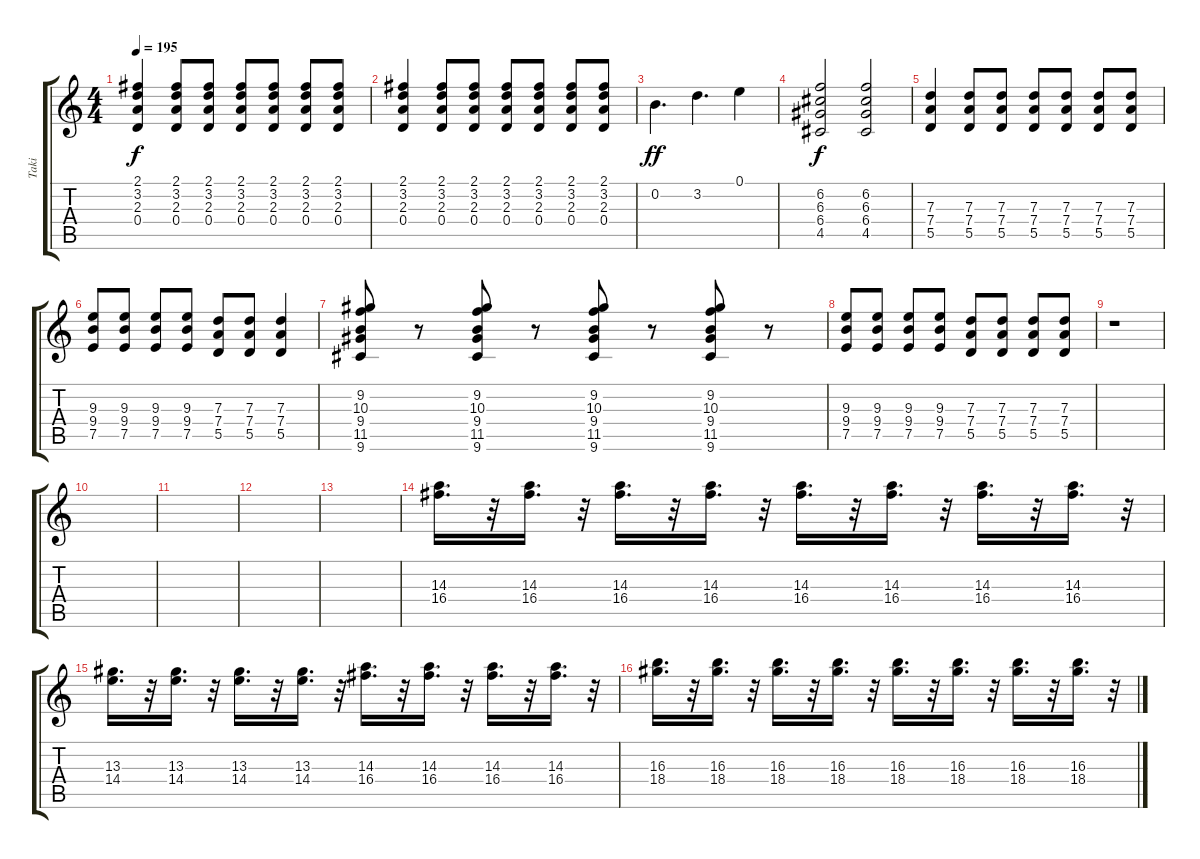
\track ("Taki" "Taki") {instrument overdrivenguitar}
\staff {score tabs}
\tuning (E4 B3 G3 D3 A2 E2) {hide}
\ts (4 4)
\tempo 195
\clef g2
\ks c
(2.1 3.2 2.3 0.4).4{dy f} (2.1 3.2 2.3 0.4).8 (2.1 3.2 2.3 0.4).8 (2.1 3.2 2.3 0.4).8 (2.1 3.2 2.3 0.4).8 (2.1 3.2 2.3 0.4).8 (2.1 3.2 2.3 0.4).8 |
(2.1 3.2 2.3 0.4).4 (2.1 3.2 2.3 0.4).8 (2.1 3.2 2.3 0.4).8 (2.1 3.2 2.3 0.4).8 (2.1 3.2 2.3 0.4).8 (2.1 3.2 2.3 0.4).8 (2.1 3.2 2.3 0.4).8 |
0.2.4{d dy ff} 3.2.4{d} 0.1.4 |
(6.2 6.3 6.4 4.5).2{dy f} (6.2 6.3 6.4 4.5).2 |
(7.3 7.4 5.5).4 (7.3 7.4 5.5).8 (7.3 7.4 5.5).8 (7.3 7.4 5.5).8 (7.3 7.4 5.5).8 (7.3 7.4 5.5).8 (7.3 7.4 5.5).8 |
(9.3 9.4 7.5).8 (9.3 9.4 7.5).8 (9.3 9.4 7.5).8 (9.3 9.4 7.5).8 (7.3 7.4 5.5).8 (7.3 7.4 5.5).8 (7.3 7.4 5.5).4 |
(9.2 10.3 9.4 11.5 9.6).8 r.8 (9.2 10.3 9.4 11.5 9.6).8 r.8 (9.2 10.3 9.4 11.5 9.6).8 r.8 (9.2 10.3 9.4 11.5 9.6).8 r.8 |
(9.3 9.4 7.5).8 (9.3 9.4 7.5).8 (9.3 9.4 7.5).8 (9.3 9.4 7.5).8 (7.3 7.4 5.5).8 (7.3 7.4 5.5).8 (7.3 7.4 5.5).8 (7.3 7.4 5.5).8 |
r.1 |
|
|
|
|
(14.3 16.4).16{d} r.32 (14.3 16.4).16{d} r.32 (14.3 16.4).16{d} r.32 (14.3 16.4).16{d} r.32 (14.3 16.4).16{d} r.32 (14.3 16.4).16{d} r.32 (14.3 16.4).16{d} r.32 (14.3 16.4).16{d} r.32 |
(13.3 14.4).16{d} r.32 (13.3 14.4).16{d} r.32 (13.3 14.4).16{d} r.32 (13.3 14.4).16{d} r.32 (14.3 16.4).16{d} r.32 (14.3 16.4).16{d} r.32 (14.3 16.4).16{d} r.32 (14.3 16.4).16{d} r.32 |
(16.3 18.4).16{d} r.32 (16.3 18.4).16{d} r.32 (16.3 18.4).16{d} r.32 (16.3 18.4).16{d} r.32 (16.3 18.4).16{d} r.32 (16.3 18.4).16{d} r.32 (16.3 18.4).16{d} r.32 (16.3 18.4).16{d} r.32
